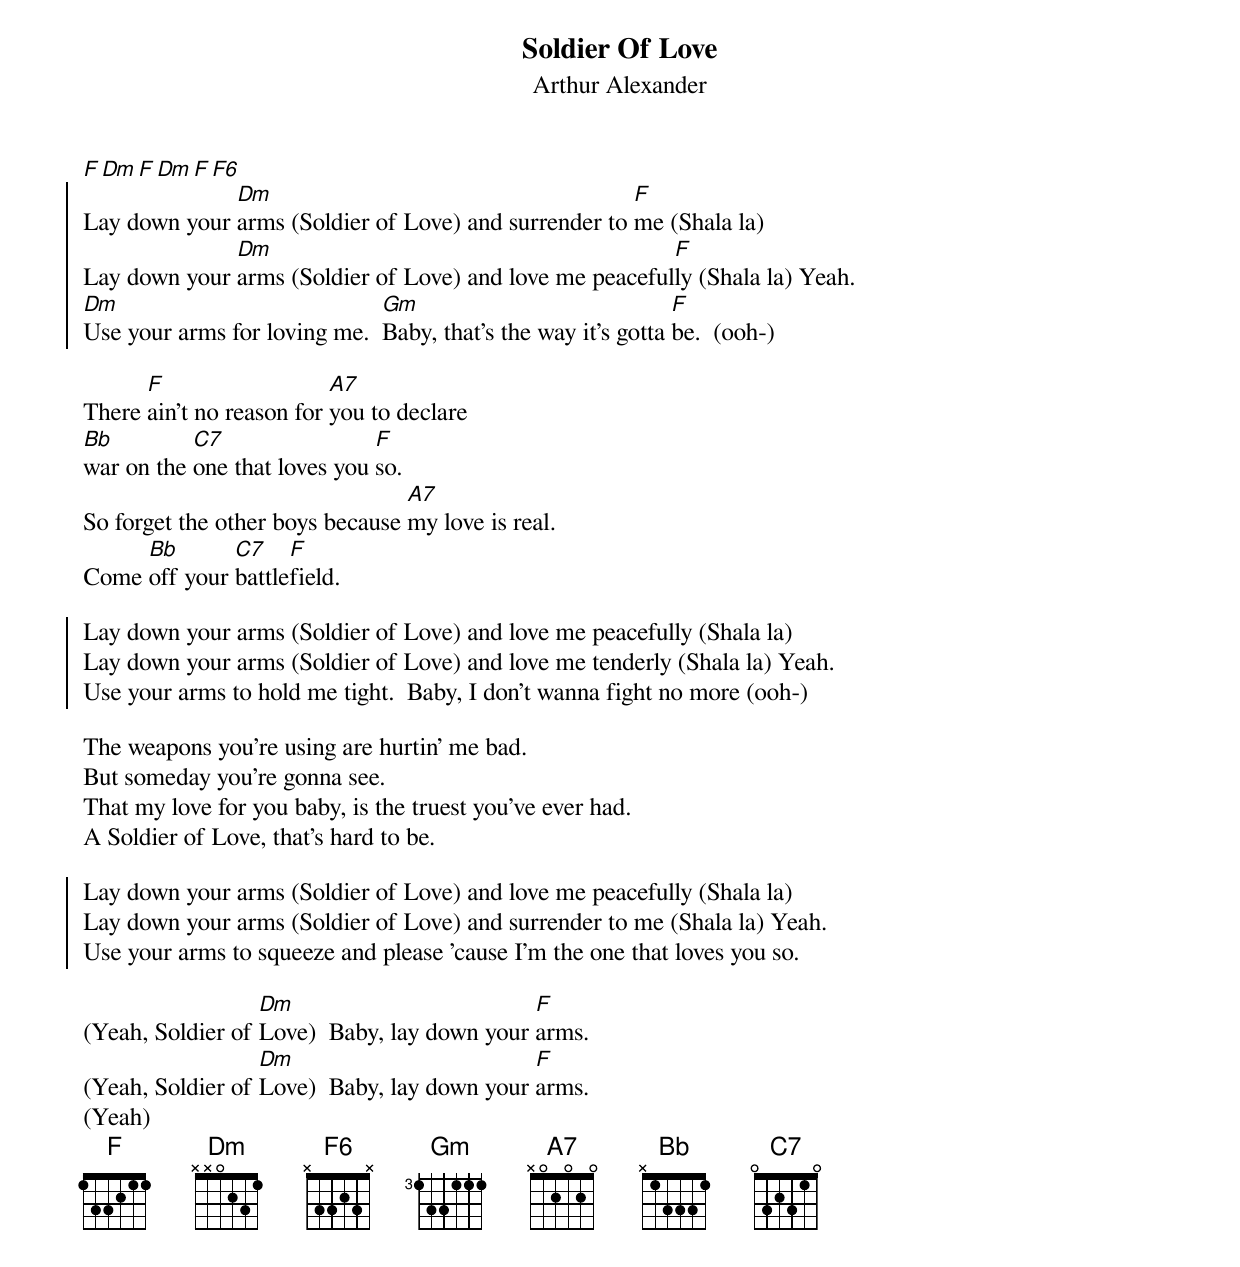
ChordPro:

{t: Soldier Of Love}
{st: Arthur Alexander}
[F][Dm][F][Dm][F][F6]
{soc}
Lay down your [Dm]arms (Soldier of Love) and surrender to [F]me (Shala la)
Lay down your [Dm]arms (Soldier of Love) and love me peaceful[F]ly (Shala la) Yeah.
[Dm]Use your arms for loving me.  [Gm]Baby, that's the way it's gotta [F]be.  (ooh-)
{eoc}

There [F]ain't no reason for [A7]you to declare
[Bb]war on the [C7]one that loves you [F]so.
So forget the other boys because [A7]my love is real.
Come [Bb]off your [C7]battle[F]field.

{soc}
Lay down your arms (Soldier of Love) and love me peacefully (Shala la)
Lay down your arms (Soldier of Love) and love me tenderly (Shala la) Yeah.
Use your arms to hold me tight.  Baby, I don't wanna fight no more (ooh-)
{eoc}

The weapons you're using are hurtin' me bad.
But someday you're gonna see.
That my love for you baby, is the truest you've ever had.
A Soldier of Love, that's hard to be.

{soc}
Lay down your arms (Soldier of Love) and love me peacefully (Shala la)
Lay down your arms (Soldier of Love) and surrender to me (Shala la) Yeah.
Use your arms to squeeze and please 'cause I'm the one that loves you so.
{eoc}

(Yeah, Soldier of [Dm]Love)  Baby, lay down your [F]arms.
(Yeah, Soldier of [Dm]Love)  Baby, lay down your [F]arms.
(Yeah)
